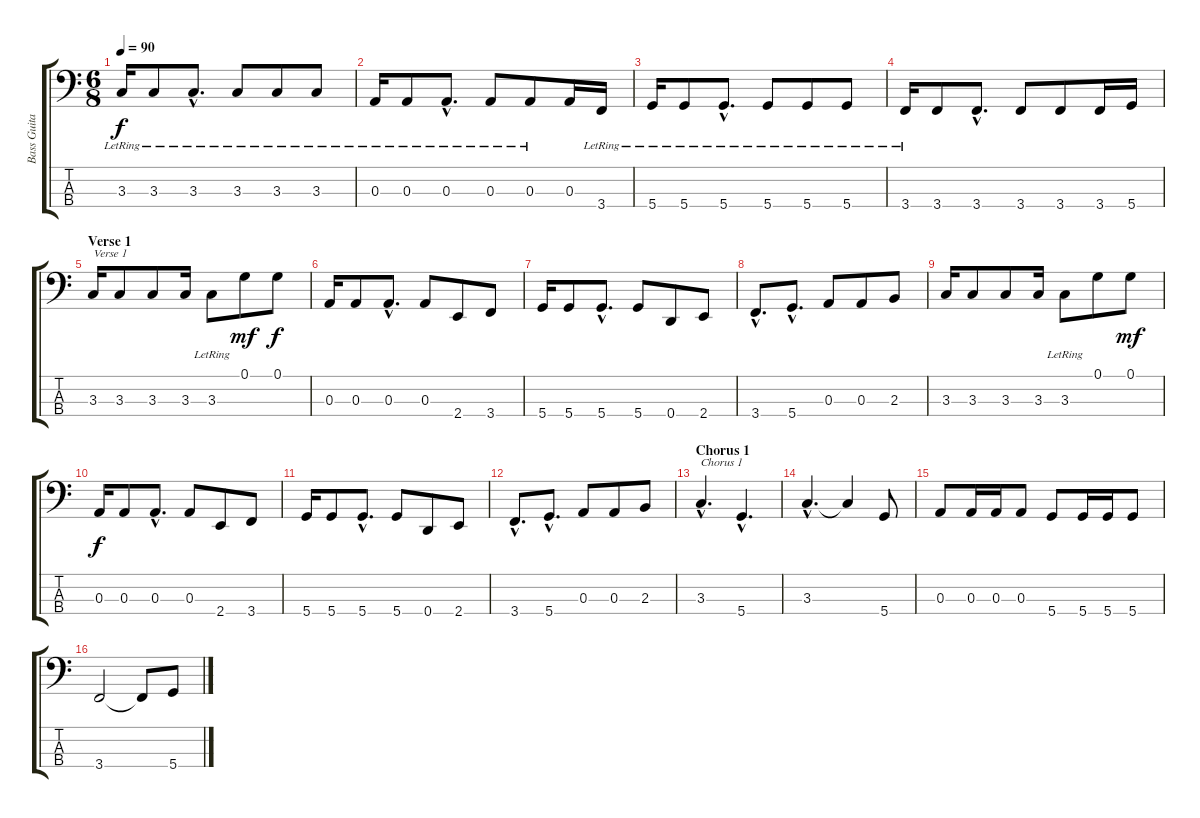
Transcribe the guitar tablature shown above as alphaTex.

\track ("Bass Guitar" "Bass Guita") {instrument acousticguitarnylon}
\staff {score tabs}
\tuning (G2 D2 A1 D1) {hide}
\ts (6 8)
\tempo 90
\clef f4
\ks c
3.3{lr}.16{dy f} 3.3{lr}.8 3.3{hac lr}.8{d} 3.3{lr}.8 3.3{lr}.8 3.3{lr}.8 |
0.3{lr}.16 0.3{lr}.8 0.3{hac lr}.8{d} 0.3{lr}.8 0.3{lr}.8 0.3.16 3.4{lr}.16 |
5.4{lr}.16 5.4{lr}.8 5.4{hac lr}.8{d} 5.4{lr}.8 5.4{lr}.8 5.4{lr}.8 |
3.4{lr}.16 3.4.8 3.4{hac}.8{d} 3.4.8 3.4.8 3.4.16 5.4.16 |
\section ("" "Verse 1")
3.3.16{txt "Verse 1"} 3.3.8 3.3.8 3.3.16 3.3{lr}.8 0.1.8{dy mf} 0.1.8{dy f} |
0.3.16 0.3.8 0.3{hac}.8{d} 0.3.8 2.4.8 3.4.8 |
5.4.16 5.4.8 5.4{hac}.8{d} 5.4.8 0.4.8 2.4.8 |
3.4{hac}.8{d} 5.4{hac}.8{d} 0.3.8 0.3.8 2.3.8 |
3.3.16 3.3.8 3.3.8 3.3.16 3.3{lr}.8 0.1.8 0.1.8{dy mf} |
0.3.16{dy f} 0.3.8 0.3{hac}.8{d} 0.3.8 2.4.8 3.4.8 |
5.4.16 5.4.8 5.4{hac}.8{d} 5.4.8 0.4.8 2.4.8 |
3.4{hac}.8{d} 5.4{hac}.8{d} 0.3.8 0.3.8 2.3.8 |
\section ("" "Chorus 1")
3.3{hac}.4{d txt "Chorus 1"} 5.4{hac}.4{d} |
3.3{hac}.4{d} 3.3{t}.4 5.4.8 |
0.3.8 0.3.16 0.3.16 0.3.8 5.4.8 5.4.16 5.4.16 5.4.8 |
3.4.2 3.4{t}.8 5.4.8
